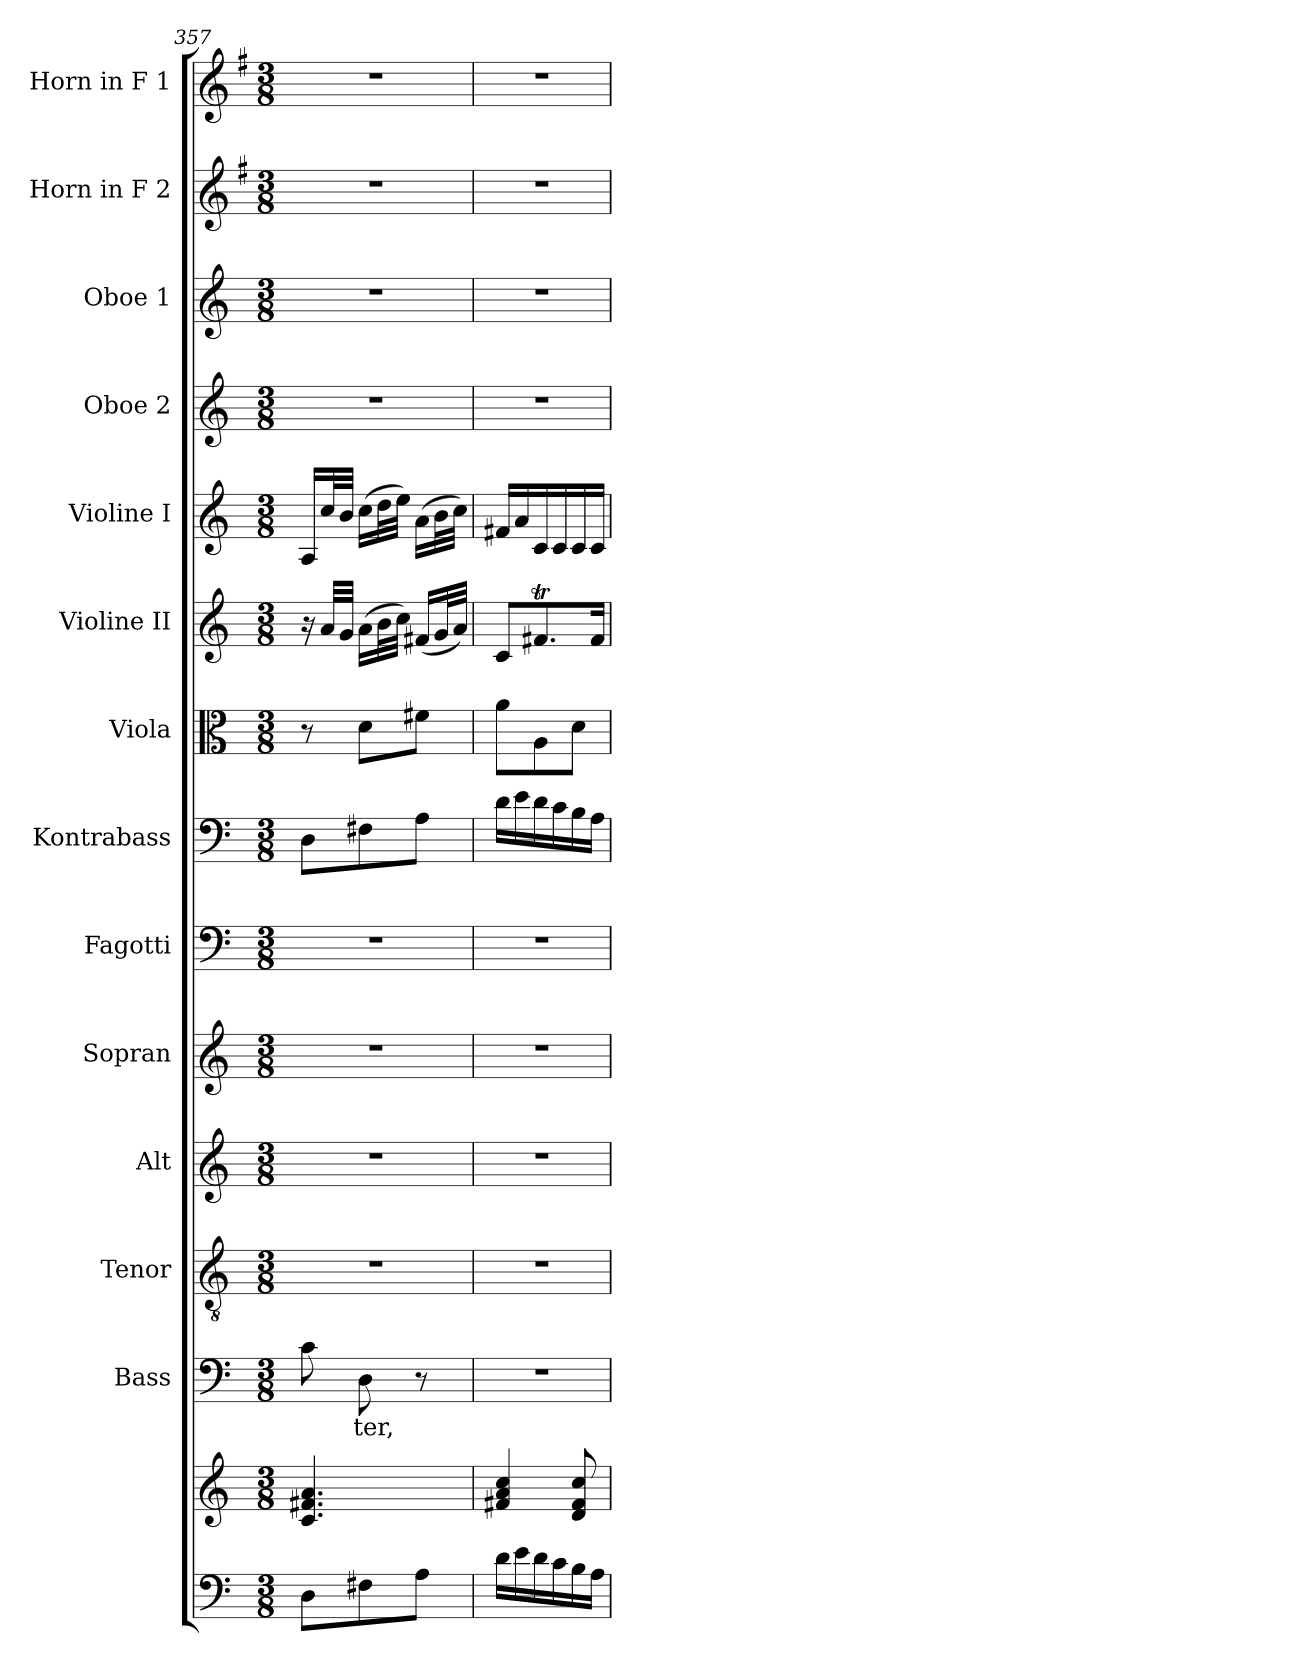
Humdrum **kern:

**kern	**kern	**kern	**text	**kern	**kern	**kern	**kern	**kern	**kern	**kern	**kern	**kern	**kern	**kern	**kern
*part14	*part14	*part13	*part13	*part12	*part11	*part10	*part9	*part8	*part7	*part6	*part5	*part4	*part3	*part2	*part1
*staff15	*staff14	*staff13	*staff13	*staff12	*staff11	*staff10	*staff9	*staff8	*staff7	*staff6	*staff5	*staff4	*staff3	*staff2	*staff1
*	*	*I"Bass	*	*I"Tenor	*I"Alt	*I"Sopran	*I"Fagotti	*I"Kontrabass	*I"Viola	*I"Violine II	*I"Violine I	*I"Oboe 2	*I"Oboe 1	*I"Horn in F 2	*I"Horn in F 1
*	*	*I'B.	*	*I'T.	*I'A.	*I'S.	*I'Fg.	*I'Kb.	*I'Vla.	*I'Vl. II	*I'Vl. I	*I'Ob. 2	*I'Ob. 1	*	*
*clefF4	*clefG2	*clefF4	*	*clefGv2	*clefG2	*clefG2	*clefF4	*clefF4	*clefC3	*clefG2	*clefG2	*clefG2	*clefG2	*clefG2	*clefG2
*	*	*	*	*	*	*	*	*ITrd7c12	*	*	*	*	*	*ITrd4c7	*ITrd4c7
*k[]	*k[]	*k[]	*	*k[]	*k[]	*k[]	*k[]	*k[]	*k[]	*k[]	*k[]	*k[]	*k[]	*k[]	*k[]
*C:	*C:	*C:	*	*C:	*C:	*C:	*C:	*C:	*C:	*C:	*C:	*C:	*C:	*C:	*C:
*M3/8	*M3/8	*M3/8	*	*M3/8	*M3/8	*M3/8	*M3/8	*M3/8	*M3/8	*M3/8	*M3/8	*M3/8	*M3/8	*M3/8	*M3/8
=357	=357	=357	=357	=357	=357	=357	=357	=357	=357	=357	=357	=357	=357	=357	=357
8D\L	4.c/ 4.f#X/ 4.a/	8c\	.	4.r	4.r	4.r	4.r	8DD\L	8r	16r	16A/LL	4.r	4.r	4.r	4.r
.	.	.	.	.	.	.	.	.	.	32a/LLL	32cc/L	.	.	.	.
.	.	.	.	.	.	.	.	.	.	32g/JJJ	32b/JJJ	.	.	.	.
!	!	!	!LO:LY:b	!	!	!	!	!	!	!	!	!	!	!	!
8F#X\	.	8D\	-ter,	.	.	.	.	8FF#X\	8d\L	(>16a\LL	(>16cc\LL	.	.	.	.
.	.	.	.	.	.	.	.	.	.	32b\L	32dd\L	.	.	.	.
.	.	.	.	.	.	.	.	.	.	32cc\JJJ)	32ee\JJJ)	.	.	.	.
8A\J	.	8r	.	.	.	.	.	8AA\J	8f#X\J	(<16f#X/LL	(>16a\LL	.	.	.	.
.	.	.	.	.	.	.	.	.	.	32g/L	32b\L	.	.	.	.
.	.	.	.	.	.	.	.	.	.	32a/JJJ)	32cc\JJJ)	.	.	.	.
!!LO:PB:g=z
=358	=358	=358	=358	=358	=358	=358	=358	=358	=358	=358	=358	=358	=358	=358	=358
16d\LL	4f#X/ 4a/ 4cc/	4.r	.	4.r	4.r	4.r	4.r	16D\LL	8a\L	8c/L	16f#X/LL	4.r	4.r	4.r	4.r
16e\	.	.	.	.	.	.	.	16E\	.	.	16a/	.	.	.	.
16d\	.	.	.	.	.	.	.	16D\	8A\	8.f#Xt/	16c/	.	.	.	.
16c\	.	.	.	.	.	.	.	16C\	.	.	16c/	.	.	.	.
16B\	8d/ 8f#/ 8cc/	.	.	.	.	.	.	16BB\	8d\J	.	16c/	.	.	.	.
16A\JJ	.	.	.	.	.	.	.	16AA\JJ	.	16f#/Jk	16c/JJ	.	.	.	.
=	=	=	=	=	=	=	=	=	=	=	=	=	=	=	=
*-	*-	*-	*-	*-	*-	*-	*-	*-	*-	*-	*-	*-	*-	*-	*-
